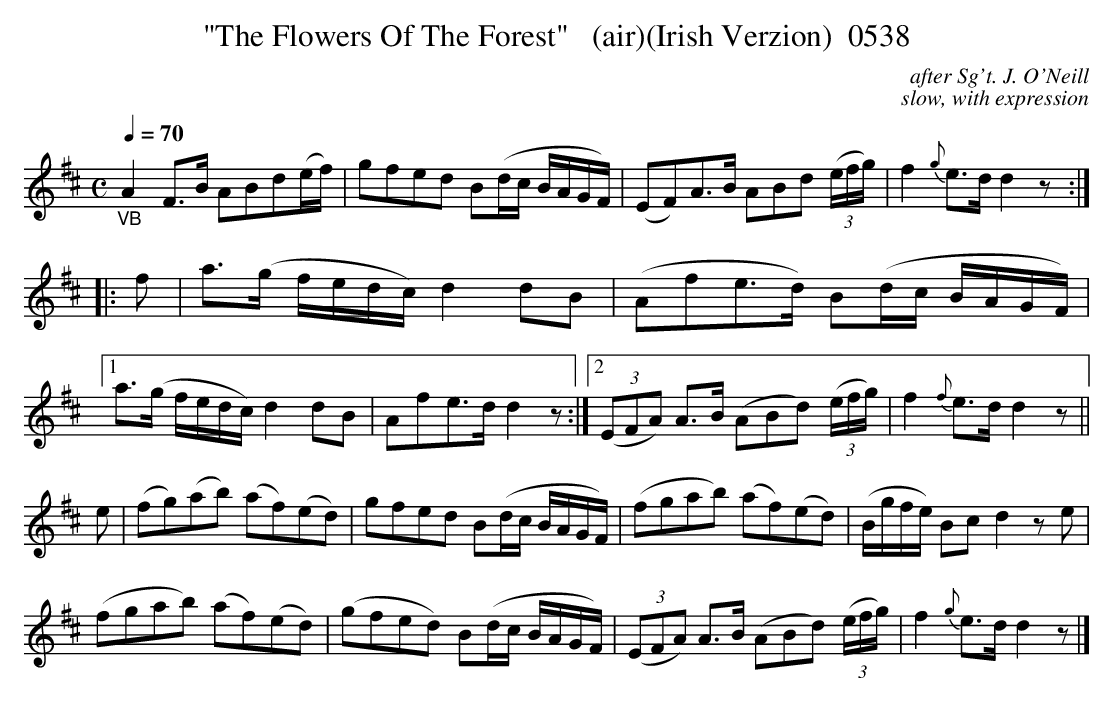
X:1
T:"The Flowers Of The Forest"   (air)(Irish Verzion)  0538
C:after Sg't. J. O'Neill
C:slow, with expression
Q:1/4=70
M:C
L:1/8
K:D
"_VB"A2F3/2B/2 ABd(e/2f/2)|gfed B(d/2c/2 B/2A/2G/2F/2)|(EF)A3/2B/2 ABd  (3(e/2f/2g/2)|f2{g}e3/2d/2 d2z:|
|:f|a3/2(g/2 f/2e/2d/2c/2) d2dB|(Afe3/2d/2) B(d/2c/2 B/2A/2G/2F/2)|[1a3/2(g/2 f/2e/2d/2c/2) d2dB|Afe3/2d/2 d2z:|[2 (3(EFA) A3/2B/2 (ABd)  (3(e/2f/2g/2)|f2{f}e3/2d/2 d2z||
e|(fg)(ab) (af)(ed)|gfed B(d/2c/2 B/2A/2G/2F/2)|(fgab) (af)(ed)|(B/2g/2f/2e/2) Bc d2ze|
(fgab) (af)(ed)|(gfed) B(d/2c/2 B/2A/2G/2F/2)| (3(EFA) A3/2B/2 (ABd)  (3(e/2f/2g/2)|f2{g}e3/2d/2 d2z|]
